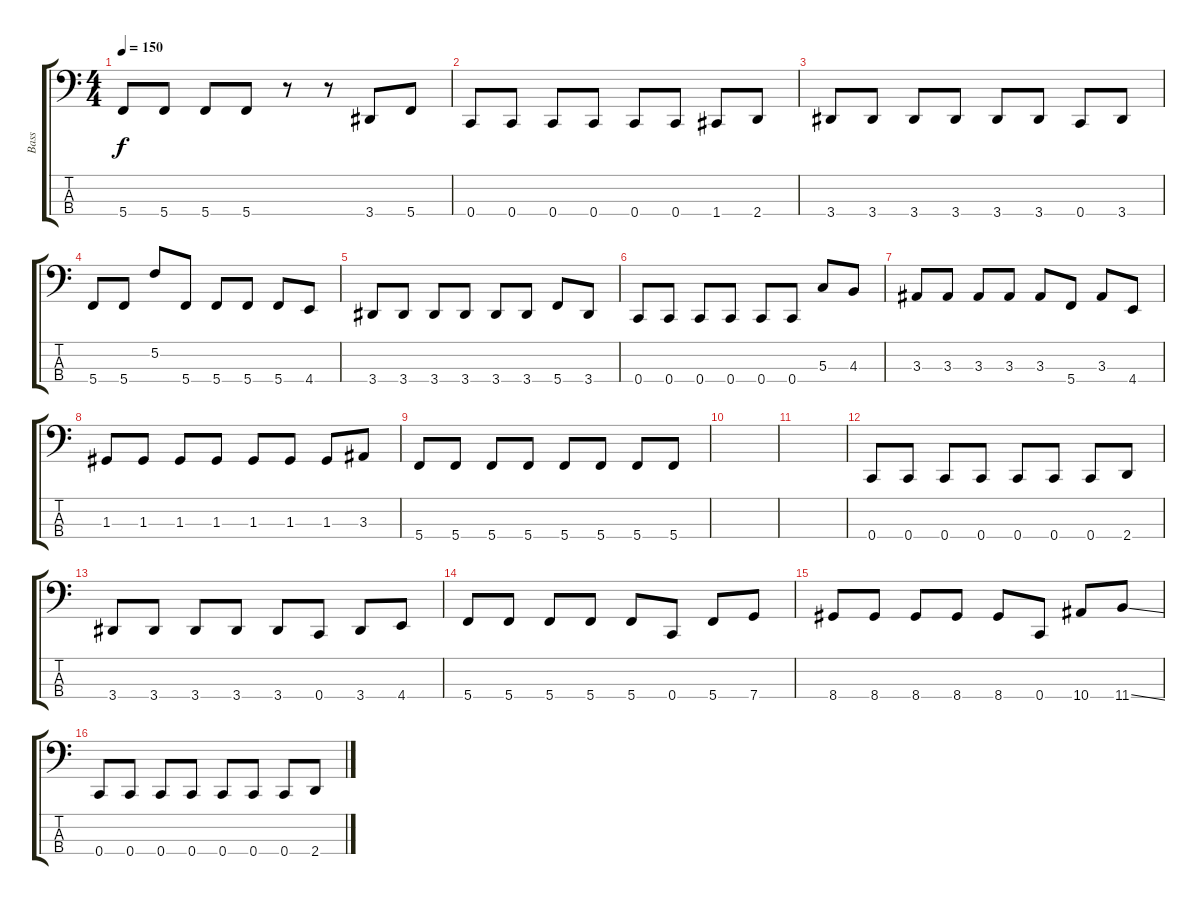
\track ("Bass" "Bass") {instrument electricbasspick}
\staff {score tabs}
\tuning (F2 C2 G1 C1) {hide}
\ts (4 4)
\tempo 150
\clef f4
\ks c
5.4.8{dy f} 5.4.8 5.4.8 5.4.8 r.8 r.8 3.4.8 5.4.8 |
0.4.8 0.4.8 0.4.8 0.4.8 0.4.8 0.4.8 1.4.8 2.4.8 |
3.4.8 3.4.8 3.4.8 3.4.8 3.4.8 3.4.8 0.4.8 3.4.8 |
5.4.8 5.4.8 5.2.8 5.4.8 5.4.8 5.4.8 5.4.8 4.4.8 |
3.4.8 3.4.8 3.4.8 3.4.8 3.4.8 3.4.8 5.4.8 3.4.8 |
0.4.8 0.4.8 0.4.8 0.4.8 0.4.8 0.4.8 5.3.8 4.3.8 |
3.3.8 3.3.8 3.3.8 3.3.8 3.3.8 5.4.8 3.3.8 4.4.8 |
1.3.8 1.3.8 1.3.8 1.3.8 1.3.8 1.3.8 1.3.8 3.3.8 |
5.4.8 5.4.8 5.4.8 5.4.8 5.4.8 5.4.8 5.4.8 5.4.8 |
|
|
0.4.8 0.4.8 0.4.8 0.4.8 0.4.8 0.4.8 0.4.8 2.4.8 |
3.4.8 3.4.8 3.4.8 3.4.8 3.4.8 0.4.8 3.4.8 4.4.8 |
5.4.8 5.4.8 5.4.8 5.4.8 5.4.8 0.4.8 5.4.8 7.4.8 |
8.4.8 8.4.8 8.4.8 8.4.8 8.4.8 0.4.8 10.4.8 11.4{ss}.8 |
0.4.8 0.4.8 0.4.8 0.4.8 0.4.8 0.4.8 0.4.8 2.4.8
